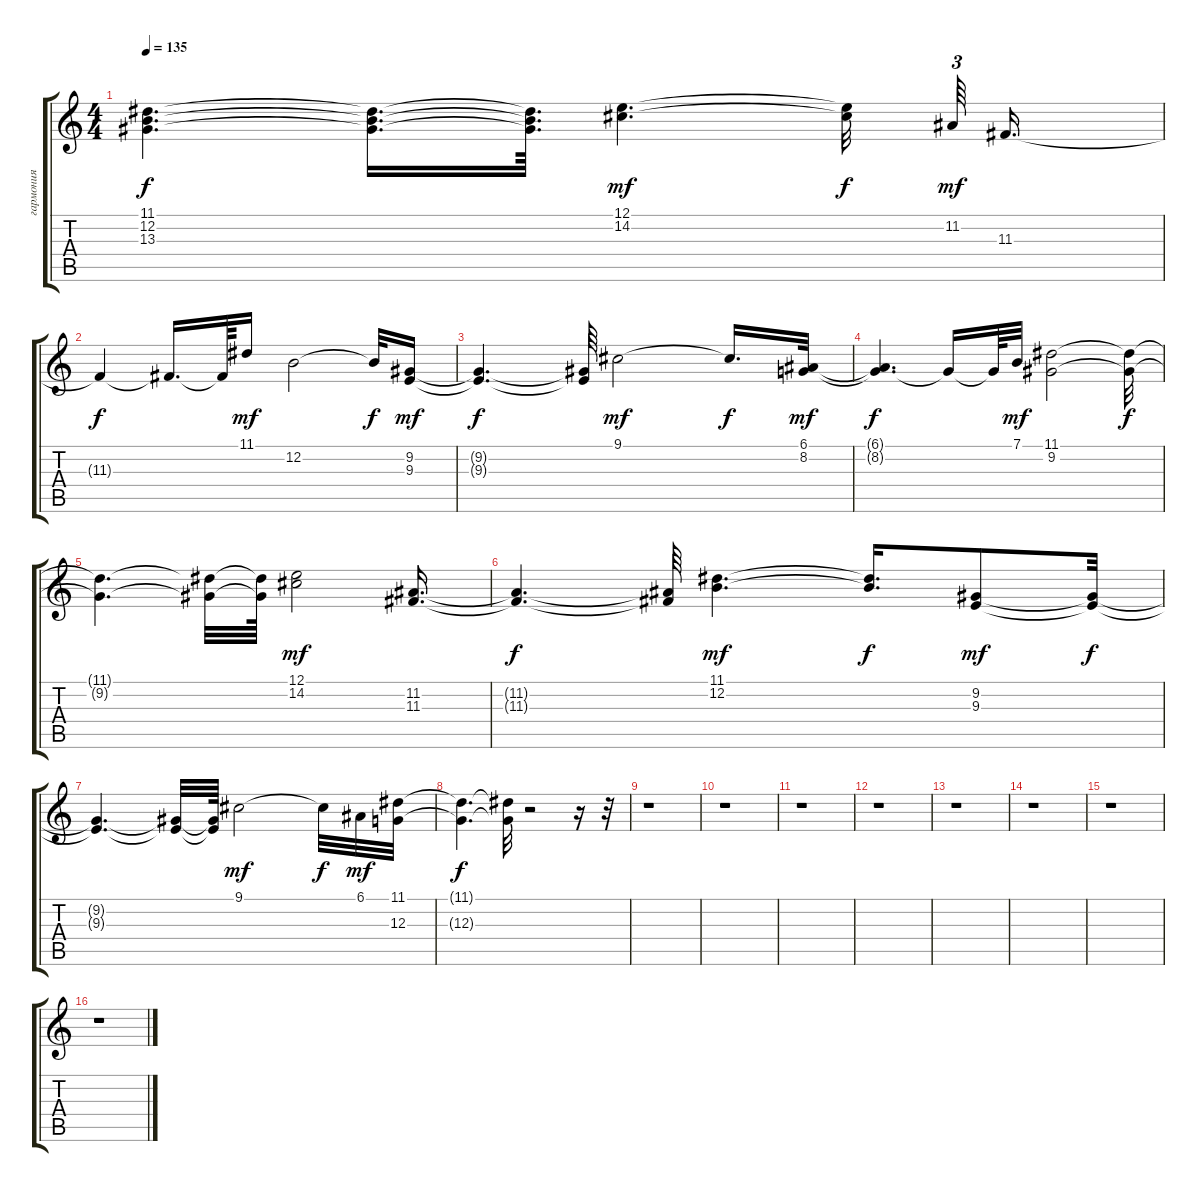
\track ("гармония" "гармония") {instrument synthstrings2}
\staff {score tabs}
\tuning (E4 B3 G3 D3 A2 E2) {hide}
\ts (4 4)
\tempo 135
\clef g2
\ks c
(11.1{t} 12.2{t} 13.3{t}).4{d dy f} (11.1{t} 12.2{t} 13.3{t}).16{d} (11.1{t} 12.2{t} 13.3{t}).64{d} (12.1 14.2).4{d dy mf} (12.1{t} 14.2{t}).32{dy f beam splitsecondary} 11.2.64{tu (3 2) dy mf} 11.3.16{d} |
11.3{t}.4{dy f} 11.3{t}.16{d} 11.3{t}.64 11.1.16{dy mf} 12.2.2 12.2{t}.32{dy f} (9.2 9.3).16{dy mf} |
(9.2{t} 9.3{t}).4{d dy f} (9.2{t} 9.3{t}).64 9.1.2{dy mf} 9.1{t}.16{d dy f} (6.1 8.2).32{dy mf} |
(6.1{t} 8.2{t}).4{d dy f} 8.2{t}.16 8.2{t}.64 7.1.32{dy mf} (11.1 9.2).2 (11.1{t} 9.2{t}).32{dy f} |
(11.1{t} 9.2{t}).4{d} (11.1{t} 9.2{t}).32 (11.1{t} 9.2{t}).64 (12.1 14.2).2{dy mf} (11.2 11.3).16{d} |
(11.2{t} 11.3{t}).4{d dy f} (11.2{t} 11.3{t}).64 (11.1 12.2).4{d dy mf} (11.1{t} 12.2{t}).16{d dy f} (9.2 9.3).8{dy mf} (9.2{t} 9.3{t}).32{dy f} |
(9.2{t} 9.3{t}).4{d} (9.2{t} 9.3{t}).32 (9.2{t} 9.3{t}).64 9.1.2{dy mf} 9.1{t}.32{dy f} 6.1.32{dy mf} (11.1 12.3).32 |
(11.1{t} 12.3{t}).4{d dy f} (11.1{t} 12.3{t}).32 r.2 r.16 r.32 |
r.1 |
r.1 |
r.1 |
r.1 |
r.1 |
r.1 |
r.1 |
r.1
